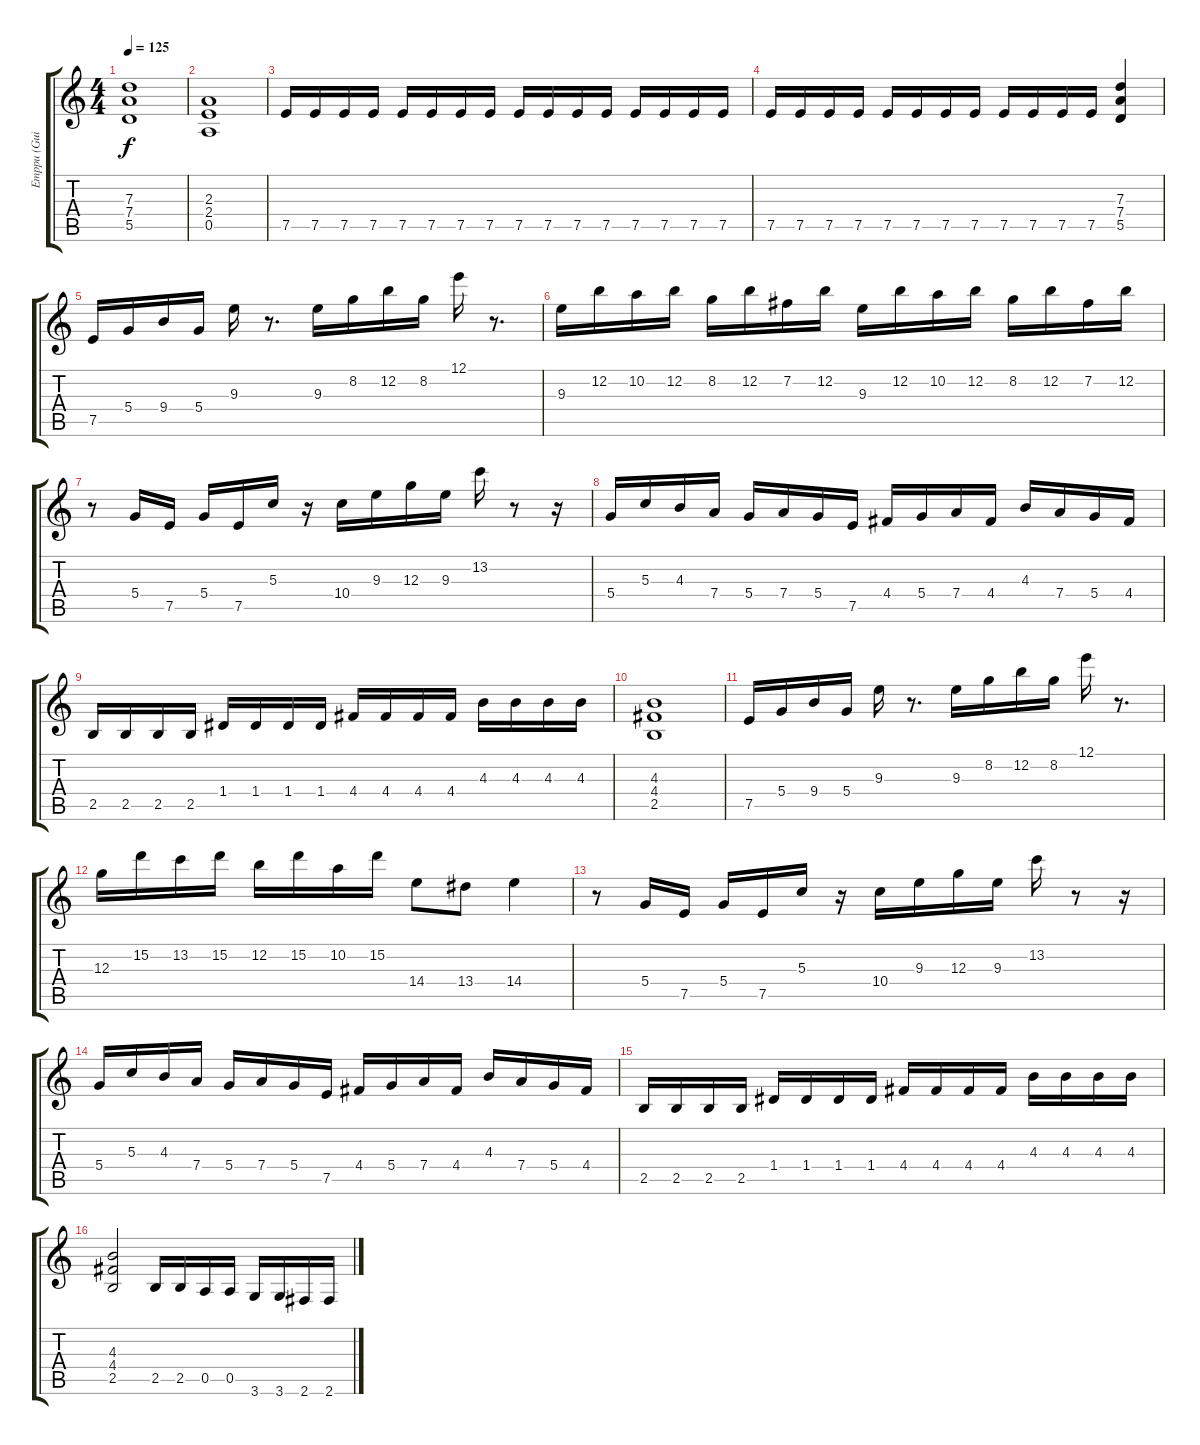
\track ("Emppu (Guitar 1)" "Emppu (Gui") {instrument distortionguitar}
\staff {score tabs}
\tuning (E4 B3 G3 D3 A2 E2) {hide}
\ts (4 4)
\tempo 125
\clef g2
\ks c
(7.3 7.4 5.5).1{dy f} |
(2.3 2.4 0.5).1 |
7.5.16 7.5.16 7.5.16 7.5.16 7.5.16 7.5.16 7.5.16 7.5.16 7.5.16 7.5.16 7.5.16 7.5.16 7.5.16 7.5.16 7.5.16 7.5.16 |
7.5.16 7.5.16 7.5.16 7.5.16 7.5.16 7.5.16 7.5.16 7.5.16 7.5.16 7.5.16 7.5.16 7.5.16 (7.3 7.4 5.5).4 |
7.5.16 5.4.16 9.4.16 5.4.16 9.3.16 r.8{d} 9.3.16 8.2.16 12.2.16 8.2.16 12.1.16 r.8{d} |
9.3.16 12.2.16 10.2.16 12.2.16 8.2.16 12.2.16 7.2.16 12.2.16 9.3.16 12.2.16 10.2.16 12.2.16 8.2.16 12.2.16 7.2.16 12.2.16 |
r.8 5.4.16 7.5.16 5.4.16 7.5.16 5.3.16 r.16 10.4.16 9.3.16 12.3.16 9.3.16 13.2.16 r.8 r.16 |
5.4.16 5.3.16 4.3.16 7.4.16 5.4.16 7.4.16 5.4.16 7.5.16 4.4.16 5.4.16 7.4.16 4.4.16 4.3.16 7.4.16 5.4.16 4.4.16 |
2.5.16 2.5.16 2.5.16 2.5.16 1.4.16 1.4.16 1.4.16 1.4.16 4.4.16 4.4.16 4.4.16 4.4.16 4.3.16 4.3.16 4.3.16 4.3.16 |
(4.3 4.4 2.5).1 |
7.5.16 5.4.16 9.4.16 5.4.16 9.3.16 r.8{d} 9.3.16 8.2.16 12.2.16 8.2.16 12.1.16 r.8{d} |
12.3.16 15.2.16 13.2.16 15.2.16 12.2.16 15.2.16 10.2.16 15.2.16 14.4.8 13.4.8 14.4.4 |
r.8 5.4.16 7.5.16 5.4.16 7.5.16 5.3.16 r.16 10.4.16 9.3.16 12.3.16 9.3.16 13.2.16 r.8 r.16 |
5.4.16 5.3.16 4.3.16 7.4.16 5.4.16 7.4.16 5.4.16 7.5.16 4.4.16 5.4.16 7.4.16 4.4.16 4.3.16 7.4.16 5.4.16 4.4.16 |
2.5.16 2.5.16 2.5.16 2.5.16 1.4.16 1.4.16 1.4.16 1.4.16 4.4.16 4.4.16 4.4.16 4.4.16 4.3.16 4.3.16 4.3.16 4.3.16 |
(4.3 4.4 2.5).2 2.5.16 2.5.16 0.5.16 0.5.16 3.6.16 3.6.16 2.6.16 2.6.16
